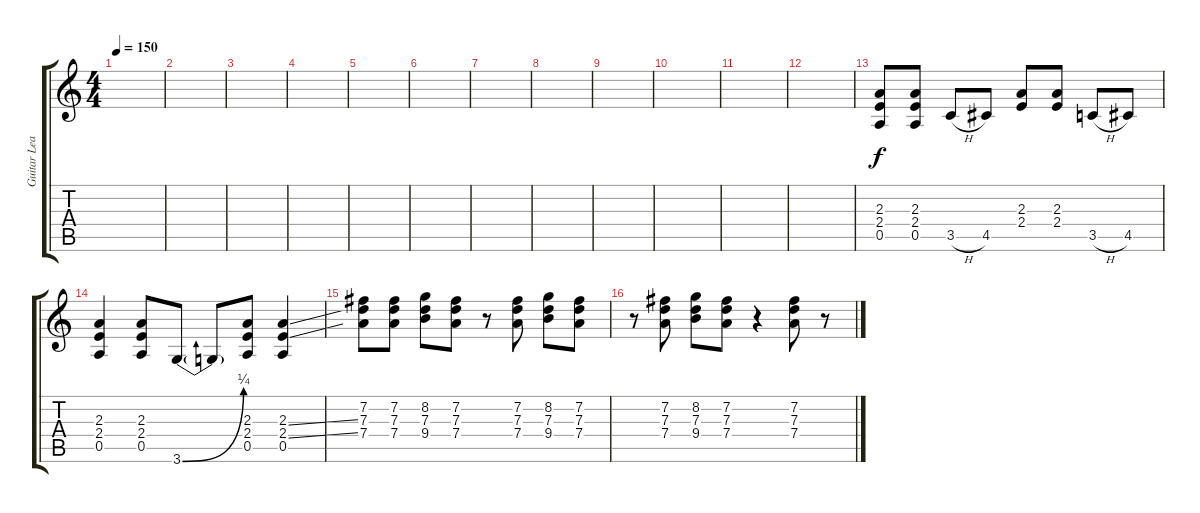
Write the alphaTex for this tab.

\track ("Guitar Lead" "Guitar Lea") {instrument overdrivenguitar}
\staff {score tabs}
\tuning (E4 B3 G3 D3 A2 E2) {hide}
\ts (4 4)
\tempo 150
\clef g2
\ks c
|
|
|
|
|
|
|
|
|
|
|
|
(2.3 2.4 0.5).8 (2.3 2.4 0.5).8 3.5{h}.8 4.5.8 (2.3 2.4).8 (2.3 2.4).8 3.5{h}.8 4.5.8 |
(2.3 2.4 0.5).4 (2.3 2.4 0.5).8 3.6{be (bend 0 0 60 1)}.8 3.6{t}.8 (2.3 2.4 0.5).8 (2.3{ss} 2.4{ss} 0.5).4 |
(7.2 7.3 7.4).8 (7.2 7.3 7.4).8 (8.2 7.3 9.4).8 (7.2 7.3 7.4).8 r.8 (7.2 7.3 7.4).8 (8.2 7.3 9.4).8 (7.2 7.3 7.4).8 |
r.8 (7.2 7.3 7.4).8 (8.2 7.3 9.4).8 (7.2 7.3 7.4).8 r.4 (7.2 7.3 7.4).8 r.8
